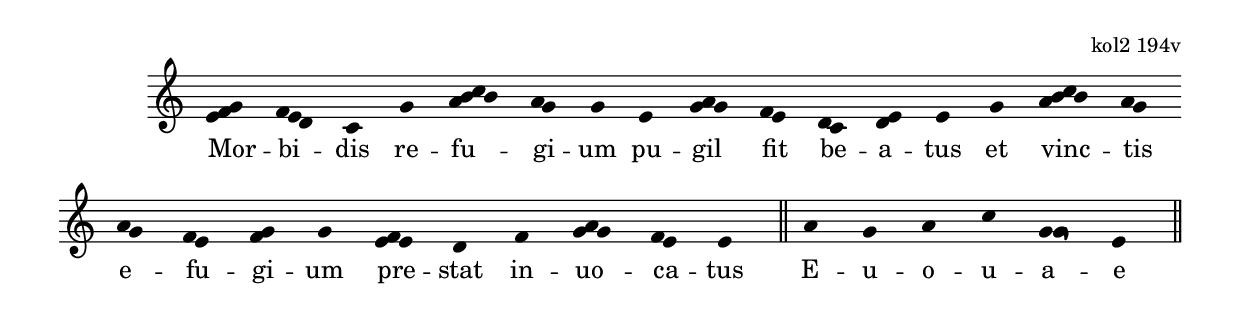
\version "2.19.32"

\include "../lib/synopsis.ily"

\score {
  \transpose c c' {
    \plainchant
    \melisma { e f g } \melisma { f e d } c \bar "" g \melisma { a b c' b } \melisma { a g } g \bar "" e \melisma { g a g } \bar "" \melisma { f e } \bar "" \melisma { d c } \melisma { d e } e \bar "" g \bar "" \melisma { a b c' b } \melisma { a g } \bar "" \melisma { a g } \melisma { f e } \melisma { f g } g \bar "" \melisma { e f e } d \bar "" f \melisma { g a g } \melisma { f e } e \bar "||" a g a c' \melisma { g \strophicus g } e \bar "||"
  }
  \addlyrics {
    Mor -- bi -- dis re -- fu -- gi -- um pu -- gil fit be -- a -- tus et vinc -- tis e -- fu -- gi -- um pre -- stat in -- uo -- ca -- tus E -- u -- o -- u -- a -- e
  }
  \header {
    fontes = "kol2 194v"
  }
}
